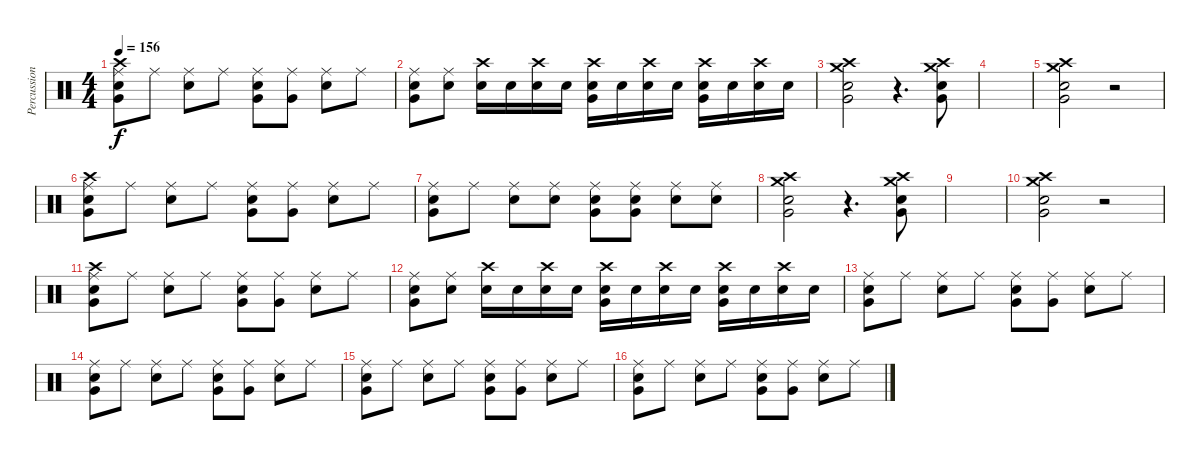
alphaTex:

\track ("Percussions" "Percussion") {instrument percussion}
\staff {score}
\articulation defaults
\ts (4 4)
\tempo 156
\clef neutral
\ks c
("Very Low Tom (hit)" "Crash high (hit)" "Electric Snare (hit)" "Ride (middle)").8{dy f} "Ride (middle)".8 ("Electric Snare (hit)" "Ride (middle)").8 "Ride (middle)".8 ("Very Low Tom (hit)" "Electric Snare (hit)" "Ride (middle)").8 ("Very Low Tom (hit)" "Ride (middle)").8 ("Electric Snare (hit)" "Ride (middle)").8 "Ride (middle)".8 |
("Very Low Tom (hit)" "Electric Snare (hit)" "Ride (middle)").8 ("Electric Snare (hit)" "Ride (middle)").8 ("Electric Snare (hit)" "Crash high (hit)").16 "Electric Snare (hit)".16 ("Electric Snare (hit)" "Crash high (hit)").16 "Electric Snare (hit)".16 ("Very Low Tom (hit)" "Electric Snare (hit)" "Crash high (hit)").16 "Electric Snare (hit)".16 ("Electric Snare (hit)" "Crash high (hit)").16 "Electric Snare (hit)".16 ("Very Low Tom (hit)" "Electric Snare (hit)" "Crash high (hit)").16 "Electric Snare (hit)".16 ("Electric Snare (hit)" "Crash high (hit)").16 "Electric Snare (hit)".16 |
("Very Low Tom (hit)" "Crash high (hit)" "Crash medium (hit)" "Electric Snare (hit)").2 r.4{d} ("Very Low Tom (hit)" "Crash high (hit)" "Crash medium (hit)" "Electric Snare (hit)").8 |
|
("Very Low Tom (hit)" "Crash high (hit)" "Crash medium (hit)" "Electric Snare (hit)").2 r.2 |
("Very Low Tom (hit)" "Crash high (hit)" "Electric Snare (hit)" "Ride (middle)").8 "Ride (middle)".8 ("Electric Snare (hit)" "Ride (middle)").8 "Ride (middle)".8 ("Very Low Tom (hit)" "Electric Snare (hit)" "Ride (middle)").8 ("Very Low Tom (hit)" "Ride (middle)").8 ("Electric Snare (hit)" "Ride (middle)").8 "Ride (middle)".8 |
("Very Low Tom (hit)" "Electric Snare (hit)" "Ride (middle)").8 "Ride (middle)".8 ("Electric Snare (hit)" "Ride (middle)").8 ("Electric Snare (hit)" "Ride (middle)").8 ("Very Low Tom (hit)" "Electric Snare (hit)" "Ride (middle)").8 ("Very Low Tom (hit)" "Electric Snare (hit)" "Ride (middle)").8 ("Electric Snare (hit)" "Ride (middle)").8 ("Electric Snare (hit)" "Ride (middle)").8 |
("Very Low Tom (hit)" "Crash high (hit)" "Crash medium (hit)" "Electric Snare (hit)").2 r.4{d} ("Very Low Tom (hit)" "Crash high (hit)" "Crash medium (hit)" "Electric Snare (hit)").8 |
|
("Very Low Tom (hit)" "Crash high (hit)" "Crash medium (hit)" "Electric Snare (hit)").2 r.2 |
("Very Low Tom (hit)" "Crash high (hit)" "Electric Snare (hit)" "Ride (middle)").8 "Ride (middle)".8 ("Electric Snare (hit)" "Ride (middle)").8 "Ride (middle)".8 ("Very Low Tom (hit)" "Electric Snare (hit)" "Ride (middle)").8 ("Very Low Tom (hit)" "Ride (middle)").8 ("Electric Snare (hit)" "Ride (middle)").8 "Ride (middle)".8 |
("Very Low Tom (hit)" "Electric Snare (hit)" "Ride (middle)").8 ("Electric Snare (hit)" "Ride (middle)").8 ("Electric Snare (hit)" "Crash high (hit)").16 "Electric Snare (hit)".16 ("Electric Snare (hit)" "Crash high (hit)").16 "Electric Snare (hit)".16 ("Very Low Tom (hit)" "Electric Snare (hit)" "Crash high (hit)").16 "Electric Snare (hit)".16 ("Electric Snare (hit)" "Crash high (hit)").16 "Electric Snare (hit)".16 ("Very Low Tom (hit)" "Electric Snare (hit)" "Crash high (hit)").16 "Electric Snare (hit)".16 ("Electric Snare (hit)" "Crash high (hit)").16 "Electric Snare (hit)".16 |
("Very Low Tom (hit)" "Electric Snare (hit)" "Ride (middle)").8 "Ride (middle)".8 ("Electric Snare (hit)" "Ride (middle)").8 "Ride (middle)".8 ("Very Low Tom (hit)" "Electric Snare (hit)" "Ride (middle)").8 ("Very Low Tom (hit)" "Ride (middle)").8 ("Electric Snare (hit)" "Ride (middle)").8 "Ride (middle)".8 |
("Very Low Tom (hit)" "Electric Snare (hit)" "Ride (middle)").8 "Ride (middle)".8 ("Electric Snare (hit)" "Ride (middle)").8 "Ride (middle)".8 ("Very Low Tom (hit)" "Electric Snare (hit)" "Ride (middle)").8 ("Very Low Tom (hit)" "Ride (middle)").8 ("Electric Snare (hit)" "Ride (middle)").8 "Ride (middle)".8 |
("Very Low Tom (hit)" "Electric Snare (hit)" "Ride (middle)").8 "Ride (middle)".8 ("Electric Snare (hit)" "Ride (middle)").8 "Ride (middle)".8 ("Very Low Tom (hit)" "Electric Snare (hit)" "Ride (middle)").8 ("Very Low Tom (hit)" "Ride (middle)").8 ("Electric Snare (hit)" "Ride (middle)").8 "Ride (middle)".8 |
("Very Low Tom (hit)" "Electric Snare (hit)" "Ride (middle)").8 "Ride (middle)".8 ("Electric Snare (hit)" "Ride (middle)").8 "Ride (middle)".8 ("Very Low Tom (hit)" "Electric Snare (hit)" "Ride (middle)").8 ("Very Low Tom (hit)" "Ride (middle)").8 ("Electric Snare (hit)" "Ride (middle)").8 "Ride (middle)".8
